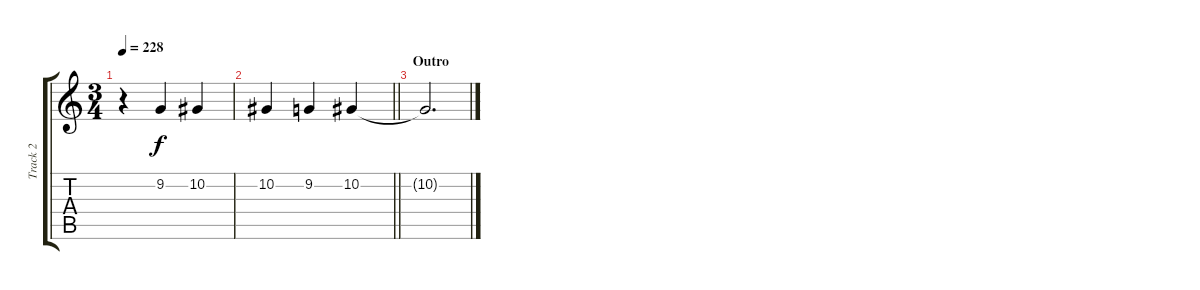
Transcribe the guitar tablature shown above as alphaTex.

\track ("Track 2" "Track 2") {instrument clarinet}
\staff {score tabs}
\tuning (Eb4 Bb3 Gb3 Db3 Ab2 Eb2) {hide}
\ts (3 4)
\tempo 228
\clef g2
\ks c
r.4{dy f} 9.2.4 10.2.4 |
\barLineRight lightlight
10.2.4 9.2.4 10.2.4 |
\section ("" "Outro")
10.2{t}.2{d}
